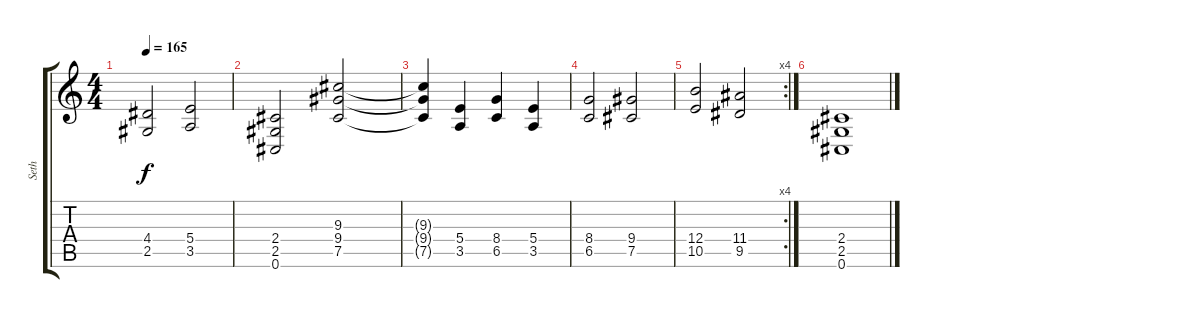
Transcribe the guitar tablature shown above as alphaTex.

\track ("Seth" "Seth") {instrument distortionguitar}
\staff {score tabs}
\tuning (Db4 Ab3 E3 B2 Gb2 Db2) {hide}
\ts (4 4)
\tempo 165
\clef g2
\ks c
(4.4 2.5).2{dy f} (5.4 3.5).2 |
(2.4 2.5 0.6).2 (9.3 9.4 7.5).2 |
(9.3{t} 9.4{t} 7.5{t}).4 (5.4 3.5).4 (8.4 6.5).4 (5.4 3.5).4 |
(8.4 6.5).2 (9.4 7.5).2 |
\rc 4
(12.4 10.5).2 (11.4 9.5).2 |
(2.4 2.5 0.6).1
